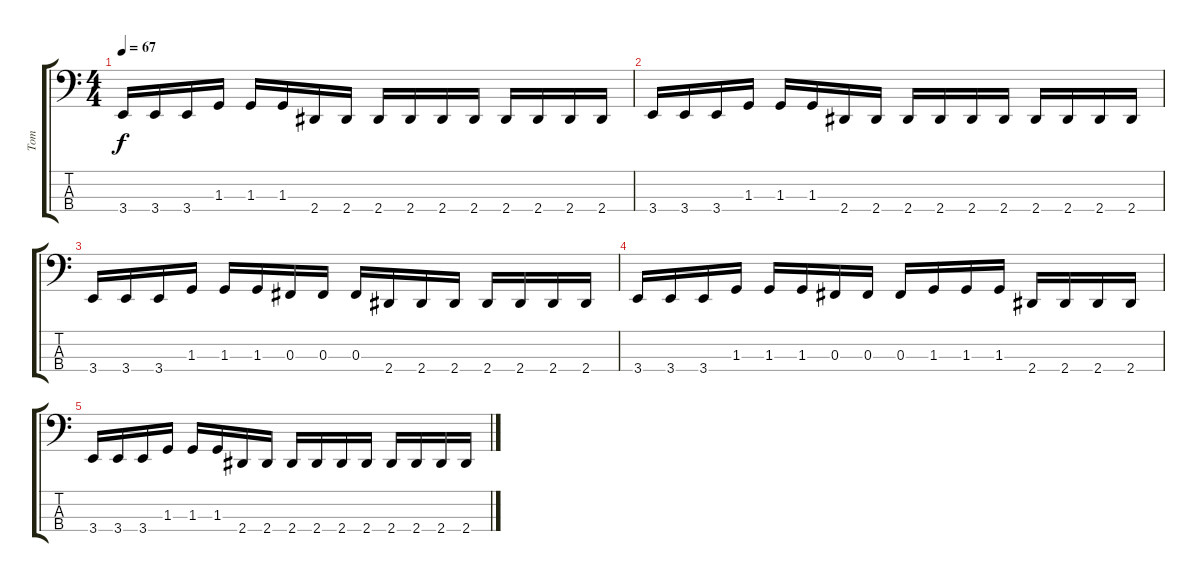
\track ("Tom" "Tom") {instrument electricbasspick}
\staff {score tabs}
\tuning (E2 B1 Gb1 Db1) {hide}
\ts (4 4)
\tempo 67
\clef f4
\ks c
3.4.16{dy f} 3.4.16 3.4.16 1.3.16 1.3.16 1.3.16 2.4.16 2.4.16 2.4.16 2.4.16 2.4.16 2.4.16 2.4.16 2.4.16 2.4.16 2.4.16 |
3.4.16 3.4.16 3.4.16 1.3.16 1.3.16 1.3.16 2.4.16 2.4.16 2.4.16 2.4.16 2.4.16 2.4.16 2.4.16 2.4.16 2.4.16 2.4.16 |
3.4.16 3.4.16 3.4.16 1.3.16 1.3.16 1.3.16 0.3.16 0.3.16 0.3.16 2.4.16 2.4.16 2.4.16 2.4.16 2.4.16 2.4.16 2.4.16 |
3.4.16 3.4.16 3.4.16 1.3.16 1.3.16 1.3.16 0.3.16 0.3.16 0.3.16 1.3.16 1.3.16 1.3.16 2.4.16 2.4.16 2.4.16 2.4.16 |
3.4.16 3.4.16 3.4.16 1.3.16 1.3.16 1.3.16 2.4.16 2.4.16 2.4.16 2.4.16 2.4.16 2.4.16 2.4.16 2.4.16 2.4.16 2.4.16
